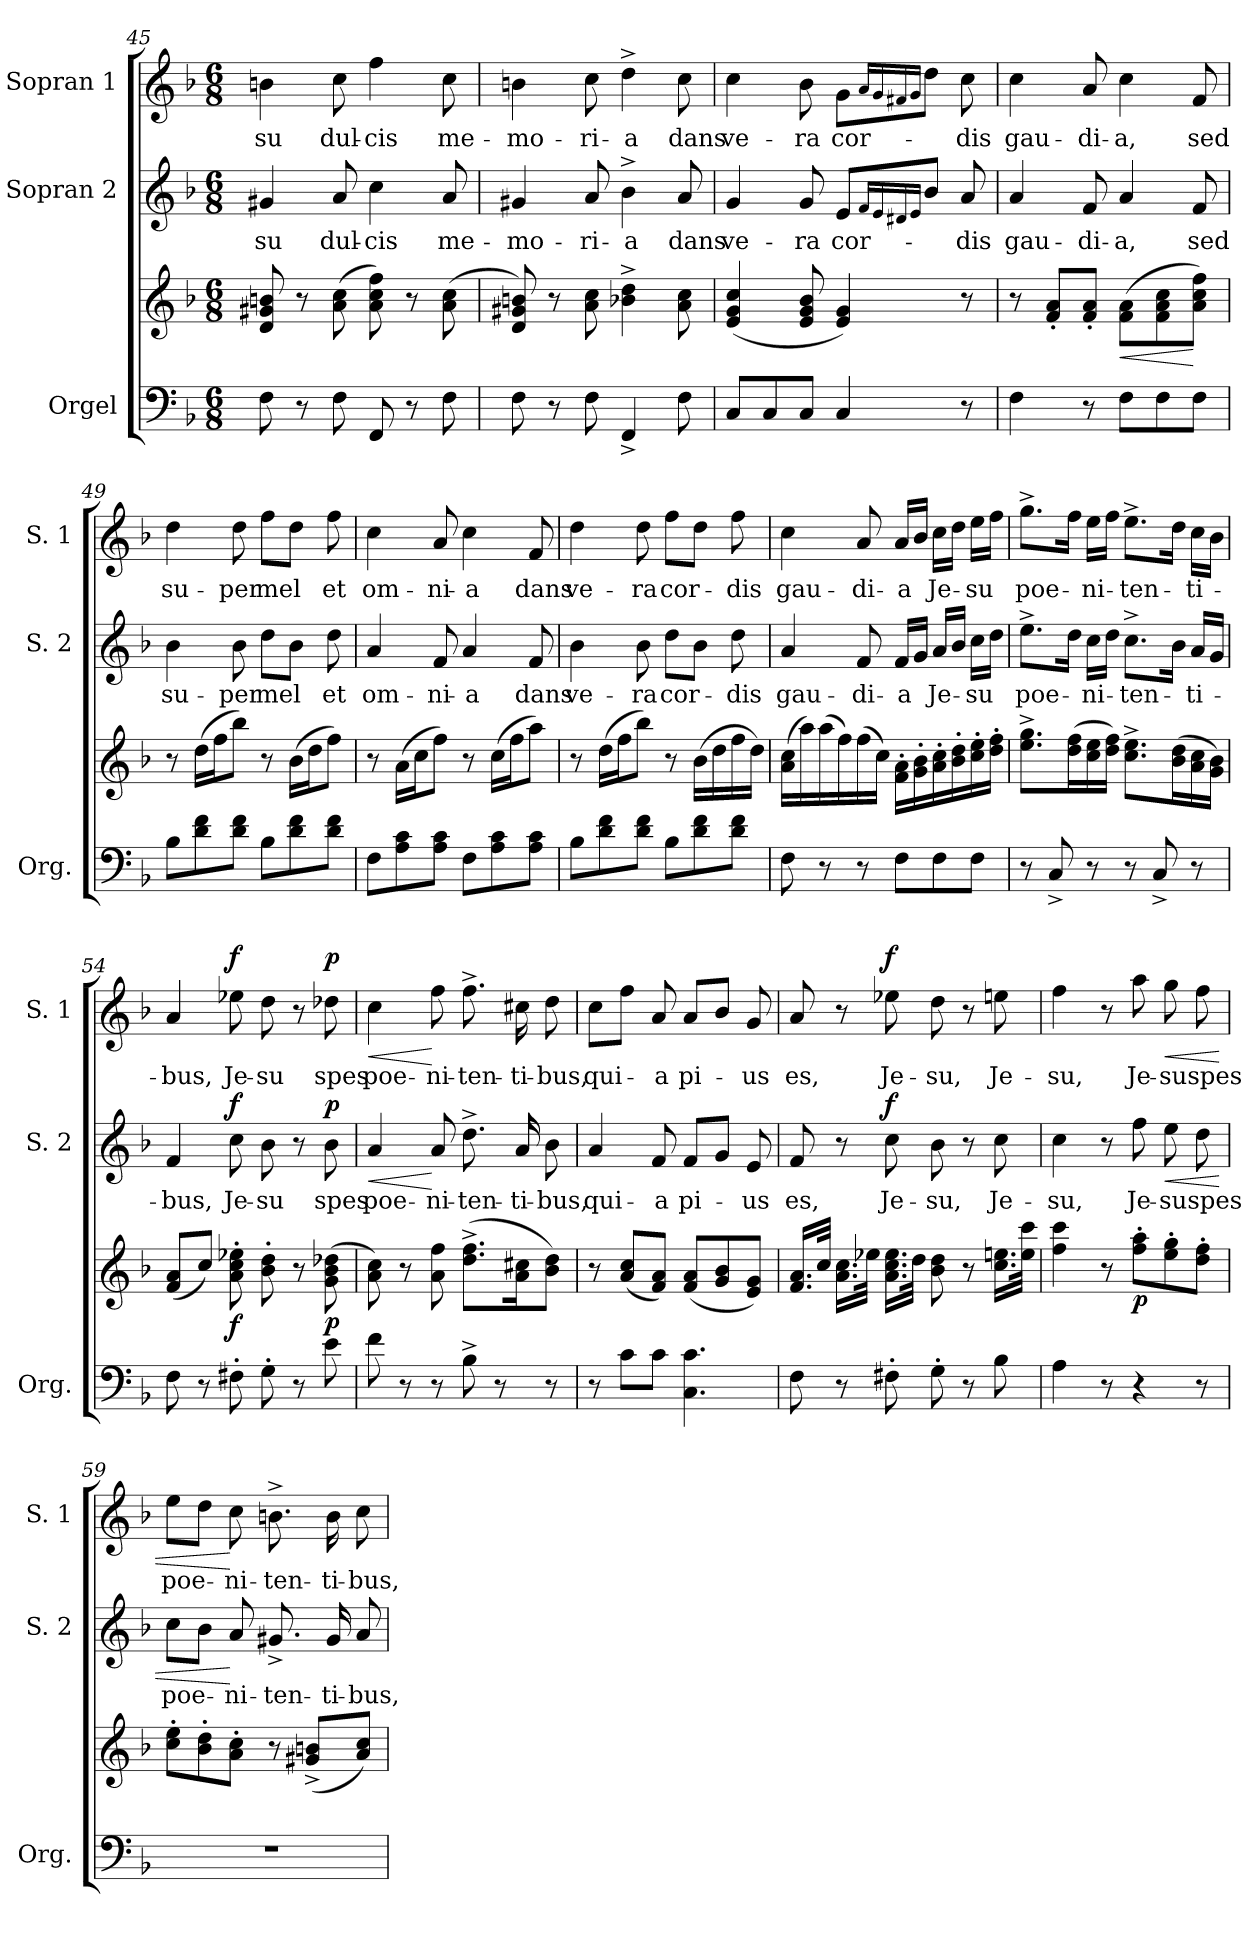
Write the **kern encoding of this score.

**kern	**kern	**dynam	**kern	**text	**dynam	**kern	**text	**dynam
*part3	*part3	*part3	*part2	*part2	*part2	*part1	*part1	*part1
*staff4	*staff3	*staff3/4	*staff2	*staff2	*staff2	*staff1	*staff1	*staff1
*I"Orgel	*	*	*I"Sopran 2	*	*	*I"Sopran 1	*	*
*I'Org.	*	*	*I'S. 2	*	*	*I'S. 1	*	*
*clefF4	*clefG2	*	*clefG2	*	*	*clefG2	*	*
*k[b-]	*k[b-]	*	*k[b-]	*	*	*k[b-]	*	*
*F:	*F:	*	*F:	*	*	*F:	*	*
*M6/8	*M6/8	*	*M6/8	*	*	*M6/8	*	*
=45	=45	=45	=45	=45	=45	=45	=45	=45
!	!	!	!	!LO:LY:b	!	!	!LO:LY:b	!
8F\	8d/ 8g#X/ 8bn/	.	4g#X/	-su	.	4bn\	-su	.
8r	8r	.	.	.	.	.	.	.
!	!	!	!	!LO:LY:b	!	!	!LO:LY:b	!
8F\	(>8a\ 8cc\	.	8a/	dul-	.	8cc\	dul-	.
!	!	!	!	!LO:LY:b	!	!	!LO:LY:b	!
8FF/	8a\ 8cc\ 8ff\)	.	4cc\	-cis	.	4ff\	-cis	.
8r	8r	.	.	.	.	.	.	.
!	!	!	!	!LO:LY:b	!	!	!LO:LY:b	!
8F\	(>8a\ 8cc\	.	8a/	me-	.	8cc\	me-	.
=46	=46	=46	=46	=46	=46	=46	=46	=46
!	!	!	!	!LO:LY:b	!	!	!LO:LY:b	!
8F\	8d/ 8g#X/ 8bn/)	.	4g#X/	-mo-	.	4bn\	-mo-	.
8r	8r	.	.	.	.	.	.	.
!	!	!	!	!LO:LY:b	!	!	!LO:LY:b	!
8F\	8a\ 8cc\	.	8a/	-ri-	.	8cc\	-ri-	.
!	!	!	!	!LO:LY:b	!	!	!LO:LY:b	!
4FF^</	4b-X\^> 4dd\^>	.	4b-^>\	-a	.	4dd^>\	-a	.
!	!	!	!	!LO:LY:b	!	!	!LO:LY:b	!
8F\	8a\ 8cc\	.	8a/	dans	.	8cc\	dans	.
!!LO:LB:g=z
=47	=47	=47	=47	=47	=47	=47	=47	=47
!	!	!	!	!LO:LY:b	!	!	!LO:LY:b	!
8C/L	(>4e/ 4g/ 4cc/	.	4g/	ve-	.	4cc\	ve-	.
8C/	.	.	.	.	.	.	.	.
!	!	!	!	!LO:LY:b	!	!	!LO:LY:b	!
8C/J	8e/ 8g/ 8b-/	.	8g/	-ra	.	8b-\	-ra	.
!	!	!	!	!LO:LY:b	!	!	!LO:LY:b	!
4C/	4e/ 4g/)	.	8e/L	cor-	.	8g\L	cor-	.
.	.	.	16qf/LL	.	.	16qa/LL	.	.
.	.	.	16qe/	.	.	16qg/	.	.
.	.	.	16qd#X/	.	.	16qf#X/	.	.
.	.	.	16qe/JJ	.	.	16qg/JJ	.	.
.	.	.	8b-/J	.	.	8dd\J	.	.
!	!	!	!	!LO:LY:b	!	!	!LO:LY:b	!
8r	8r	.	8a/	-dis	.	8cc\	-dis	.
=48	=48	=48	=48	=48	=48	=48	=48	=48
!	!	!	!	!LO:LY:b	!	!	!LO:LY:b	!
4F\	8r	.	4a/	gau-	.	4cc\	gau-	.
.	8f/'< 8a/'<L	.	.	.	.	.	.	.
!	!	!	!	!LO:LY:b	!	!	!LO:LY:b	!
8r	8f/'< 8a/'<J	.	8f/	-di-	.	8a/	-di-	.
!	!	!LO:HP:b	!	!LO:LY:b	!	!	!LO:LY:b	!
8F\L	(>8f\ 8a\L	<	4a/	-a,	.	4cc\	-a,	.
8F\	8f\ 8a\ 8cc\	.	.	.	.	.	.	.
!	!	!	!	!LO:LY:b	!	!	!LO:LY:b	!
8F\J	8a\ 8cc\ 8ff\J)	[	8f/	sed	.	8f/	sed	.
=49	=49	=49	=49	=49	=49	=49	=49	=49
!	!	!	!	!LO:LY:b	!	!	!LO:LY:b	!
8B-\L	8r	.	4b-\	su-	.	4dd\	su-	.
8d\ 8f\	(>16dd\LL	.	.	.	.	.	.	.
.	16ff\J	.	.	.	.	.	.	.
!	!	!	!	!LO:LY:b	!	!	!LO:LY:b	!
8d\ 8f\J	8bb-\J)	.	8b-\	-per	.	8dd\	-per	.
!	!	!	!	!LO:LY:b	!	!	!LO:LY:b	!
8B-\L	8r	.	8dd\L	mel	.	8ff\L	mel	.
8d\ 8f\	(>16b-\LL	.	8b-\J	.	.	8dd\J	.	.
.	16dd\J	.	.	.	.	.	.	.
!	!	!	!	!LO:LY:b	!	!	!LO:LY:b	!
8d\ 8f\J	8ff\J)	.	8dd\	et	.	8ff\	et	.
=50	=50	=50	=50	=50	=50	=50	=50	=50
!	!	!	!	!LO:LY:b	!	!	!LO:LY:b	!
8F\L	8r	.	4a/	om-	.	4cc\	om-	.
8A\ 8c\	(>16a\LL	.	.	.	.	.	.	.
.	16cc\J	.	.	.	.	.	.	.
!	!	!	!	!LO:LY:b	!	!	!LO:LY:b	!
8A\ 8c\J	8ff\J)	.	8f/	-ni-	.	8a/	-ni-	.
!	!	!	!	!LO:LY:b	!	!	!LO:LY:b	!
8F\L	8r	.	4a/	-a	.	4cc\	-a	.
8A\ 8c\	(>16cc\LL	.	.	.	.	.	.	.
.	16ff\J	.	.	.	.	.	.	.
!	!	!	!	!LO:LY:b	!	!	!LO:LY:b	!
8A\ 8c\J	8aa\J)	.	8f/	dans	.	8f/	dans	.
=51	=51	=51	=51	=51	=51	=51	=51	=51
!	!	!	!	!LO:LY:b	!	!	!LO:LY:b	!
8B-\L	8r	.	4b-\	ve-	.	4dd\	ve-	.
8d\ 8f\	(>16dd\LL	.	.	.	.	.	.	.
.	16ff\J	.	.	.	.	.	.	.
!	!	!	!	!LO:LY:b	!	!	!LO:LY:b	!
8d\ 8f\J	8bb-\J)	.	8b-\	-ra	.	8dd\	-ra	.
!	!	!	!	!LO:LY:b	!	!	!LO:LY:b	!
8B-\L	8r	.	8dd\L	cor-	.	8ff\L	cor-	.
8d\ 8f\	(>16b-\LL	.	8b-\J	.	.	8dd\J	.	.
.	16dd\	.	.	.	.	.	.	.
!	!	!	!	!LO:LY:b	!	!	!LO:LY:b	!
8d\ 8f\J	16ff\	.	8dd\	-dis	.	8ff\	-dis	.
.	16dd\JJ)	.	.	.	.	.	.	.
=52	=52	=52	=52	=52	=52	=52	=52	=52
!	!	!	!	!LO:LY:b	!	!	!LO:LY:b	!
8F\	(>16a\ 16cc\LL	.	4a/	gau-	.	4cc\	gau-	.
.	16aa\)	.	.	.	.	.	.	.
8r	(>16aa\	.	.	.	.	.	.	.
.	16ff\)	.	.	.	.	.	.	.
!	!	!	!	!LO:LY:b	!	!	!LO:LY:b	!
8r	(>16ff\	.	8f/	-di-	.	8a/	-di-	.
.	16cc\JJ)	.	.	.	.	.	.	.
!	!	!	!	!LO:LY:b	!	!	!LO:LY:b	!
8F\L	16f\'> 16a\'>LL	.	16f/LL	-a	.	16a/LL	-a	.
.	16g\'> 16b-\'>	.	16g/JJ	.	.	16b-/JJ	.	.
!	!	!	!	!LO:LY:b	!	!	!LO:LY:b	!
8F\	16a\'> 16cc\'>	.	16a/LL	Je-	.	16cc\LL	Je-	.
.	16b-\'> 16dd\'>	.	16b-/JJ	.	.	16dd\JJ	.	.
!	!	!	!	!LO:LY:b	!	!	!LO:LY:b	!
8F\J	16cc\'> 16ee\'>	.	16cc\LL	-su	.	16ee\LL	-su	.
.	16dd\'> 16ff\'>JJ	.	16dd\JJ	.	.	16ff\JJ	.	.
!!LO:PB:g=z
=53	=53	=53	=53	=53	=53	=53	=53	=53
!	!	!	!	!LO:LY:b	!	!	!LO:LY:b	!
8r	8.ee\^> 8.gg\^>L	.	8.ee^>\L	poe-	.	8.gg^>\L	poe-	.
8C^</	.	.	.	.	.	.	.	.
.	(>16dd\ 16ff\L	.	16dd\Jk	.	.	16ff\Jk	.	.
!	!	!	!	!LO:LY:b	!	!	!LO:LY:b	!
8r	16cc\ 16ee\	.	16cc\LL	-ni-	.	16ee\LL	-ni-	.
.	16dd\ 16ff\JJ)	.	16dd\JJ	.	.	16ff\JJ	.	.
!	!	!	!	!LO:LY:b	!	!	!LO:LY:b	!
8r	8.cc\^> 8.ee\^>L	.	8.cc^>\L	-ten-	.	8.ee^>\L	-ten-	.
8C^</	.	.	.	.	.	.	.	.
.	(>16b-\ 16dd\L	.	16b-\Jk	.	.	16dd\Jk	.	.
!	!	!	!	!LO:LY:b	!	!	!LO:LY:b	!
8r	16a\ 16cc\	.	16a/LL	-ti-	.	16cc\LL	-ti-	.
.	16g\ 16b-\JJ)	.	16g/JJ	.	.	16b-\JJ	.	.
=54	=54	=54	=54	=54	=54	=54	=54	=54
!	!	!	!	!LO:LY:b	!	!	!LO:LY:b	!
8F\	(<8f/ 8a/L	.	4f/	-bus,	.	4a/	-bus,	.
8r	8cc/J)	.	.	.	.	.	.	.
!	!	!LO:DY:b	!	!LO:LY:b	!LO:DY:a	!	!LO:LY:b	!LO:DY:a
8F#X'>\	8a\'> 8cc\'> 8ee-X\'>	f	8cc\	Je-	f	8ee-X\	Je-	f
!	!	!	!	!LO:LY:b	!	!	!LO:LY:b	!
8G'>\	8b-\'> 8dd\'>	.	8b-\	-su	.	8dd\	-su	.
8r	8r	.	8r	.	.	8r	.	.
!	!	!LO:DY:b	!	!LO:LY:b	!LO:DY:a	!	!LO:LY:b	!LO:DY:a
8e\	(>8g\ 8b-\ 8dd-X\	p	8b-\	spes	p	8dd-X\	spes	p
=55	=55	=55	=55	=55	=55	=55	=55	=55
!	!	!	!	!LO:LY:b	!LO:HP:b	!	!LO:LY:b	!LO:HP:b
8f\	8a\ 8cc\)	.	4a/	poe-	<	4cc\	poe-	<
8r	8r	.	.	.	.	.	.	.
!	!	!	!	!LO:LY:b	!	!	!LO:LY:b	!
8r	8a\ 8ff\	.	8a/	-ni-	[	8ff\	-ni-	[
!	!	!	!	!LO:LY:b	!	!	!LO:LY:b	!
8B-^>\	(>8.dd\^> 8.ff\^>L	.	8.dd^>\	-ten-	.	8.ff^>\	-ten-	.
8r	.	.	.	.	.	.	.	.
!	!	!	!	!LO:LY:b	!	!	!LO:LY:b	!
.	16a\ 16cc#X\k	.	16a/	-ti-	.	16cc#X\	-ti-	.
!	!	!	!	!LO:LY:b	!	!	!LO:LY:b	!
8r	8b-\ 8dd\J)	.	8b-\	-bus,	.	8dd\	-bus,	.
=56	=56	=56	=56	=56	=56	=56	=56	=56
!	!	!	!	!LO:LY:b	!	!	!LO:LY:b	!
8r	8r	.	4a/	qui-	.	8cc\L	qui-	.
8c\L	(<8a/ 8cc/L	.	.	.	.	8ff\J	.	.
!	!	!	!	!LO:LY:b	!	!	!LO:LY:b	!
8c\J	8f/ 8a/J)	.	8f/	-a	.	8a/	-a	.
!	!	!	!	!LO:LY:b	!	!	!LO:LY:b	!
4.C\ 4.c\	(<8f/ 8a/L	.	8f/L	pi-	.	8a/L	pi-	.
.	8g/ 8b-/	.	8g/J	.	.	8b-/J	.	.
!	!	!	!	!LO:LY:b	!	!	!LO:LY:b	!
.	8e/ 8g/J)	.	8e/	-us	.	8g/	-us	.
=57	=57	=57	=57	=57	=57	=57	=57	=57
!	!	!	!	!LO:LY:b	!	!	!LO:LY:b	!
8F\	16.f/ 16.a/LL	.	8f/	es,	.	8a/	es,	.
.	32cc/JJk	.	.	.	.	.	.	.
8r	16.a\ 16.cc\LL	.	8r	.	.	8r	.	.
.	32ee-X\JJk	.	.	.	.	.	.	.
!	!	!	!	!LO:LY:b	!LO:DY:a	!	!LO:LY:b	!LO:DY:a
8F#X'>\	16.a\ 16.cc\ 16.ee-\LL	.	8cc\	Je-	f	8ee-X\	Je-	f
.	32dd\JJk	.	.	.	.	.	.	.
!	!	!	!	!LO:LY:b	!	!	!LO:LY:b	!
8G'>\	8b-\ 8dd\	.	8b-\	-su,	.	8dd\	-su,	.
8r	8r	.	8r	.	.	8r	.	.
!	!	!	!	!LO:LY:b	!	!	!LO:LY:b	!
8B-\	16.cc\ 16.een\LL	.	8cc\	Je-	.	8een\	Je-	.
.	32ee\ 32ccc\JJk	.	.	.	.	.	.	.
!!LO:LB:g=z
=58	=58	=58	=58	=58	=58	=58	=58	=58
!	!	!	!	!LO:LY:b	!	!	!LO:LY:b	!
4A\	4ff\ 4ccc\	.	4cc\	-su,	.	4ff\	-su,	.
8r	8r	.	8r	.	.	8r	.	.
!	!	!LO:DY:b	!	!LO:LY:b	!	!	!LO:LY:b	!
4r	8ff\'> 8aa\'>L	p	8ff\	Je-	.	8aa\	Je-	.
!	!	!	!	!LO:LY:b	!LO:HP:b	!	!LO:LY:b	!LO:HP:b
.	8ee\'> 8gg\'>	.	8ee\	-su	<	8gg\	-su	<
!	!	!	!	!LO:LY:b	!	!	!LO:LY:b	!
8r	8dd\'> 8ff\'>J	.	8dd\	spes	.	8ff\	spes	.
=59	=59	=59	=59	=59	=59	=59	=59	=59
!	!	!	!	!LO:LY:b	!	!	!LO:LY:b	!
2.r	8cc\'> 8ee\'>L	.	8cc\L	poe-	.	8ee\L	poe-	.
.	8b-\'> 8dd\'>	.	8b-\J	.	.	8dd\J	.	.
!	!	!	!	!LO:LY:b	!	!	!LO:LY:b	!
.	8a\'> 8cc\'>J	.	8a/	-ni-	[	8cc\	-ni-	[
!	!	!	!	!LO:LY:b	!	!	!LO:LY:b	!
.	8r	.	8.g#X^>/	-ten-	.	8.bn^>\	-ten-	.
.	(<8g#X/^< 8bn/^<L	.	.	.	.	.	.	.
!	!	!	!	!LO:LY:b	!	!	!LO:LY:b	!
.	.	.	16g#/	-ti-	.	16b\	-ti-	.
!	!	!	!	!LO:LY:b	!	!	!LO:LY:b	!
.	8a/ 8cc/J)	.	8a/	-bus,	.	8cc\	-bus,	.
=	=	=	=	=	=	=	=	=
*-	*-	*-	*-	*-	*-	*-	*-	*-
